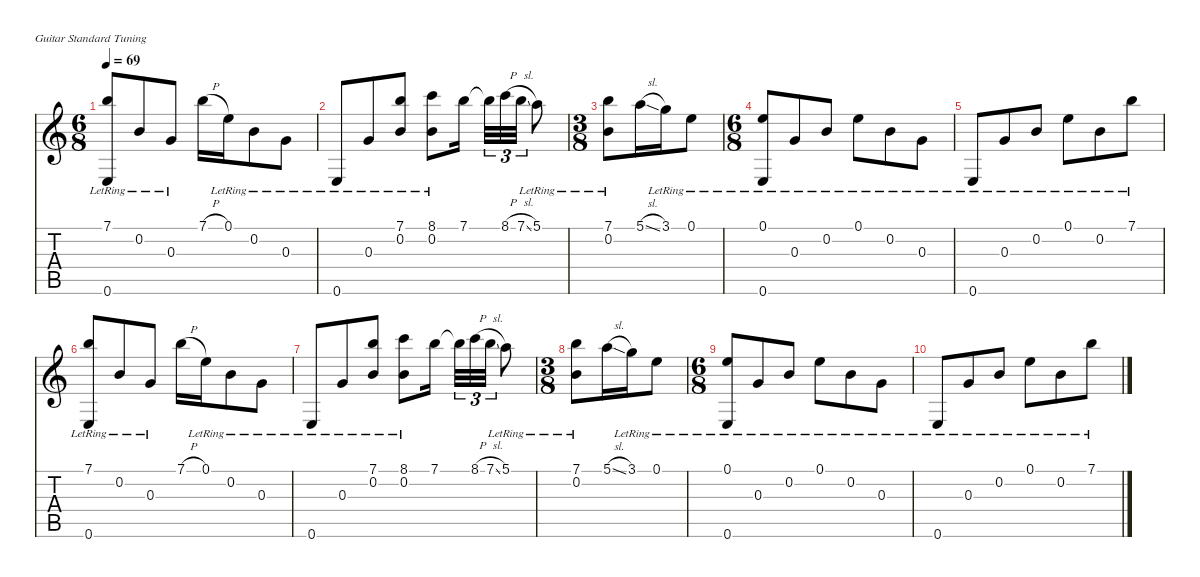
\defaultSystemsLayout 4
\hideDynamics
\bracketExtendMode nobrackets
\singleTrackTrackNamePolicy hidden
\multiTrackTrackNamePolicy hidden
\otherSystemsTrackNameOrientation horizontal
\track ("Guitar 1" "s.guit.") {mute instrument acousticguitarsteel}
\staff {score tabs}
\tuning (E4 B3 G3 D3 A2 E2)
\ts (6 8)
\tempo 69
\clef g2
\ks c
(7.1{lr} 0.6{lr}).8{dy f beam Up} 0.2{lr}.8{beam Up} 0.3{lr}.8{beam Up} 7.1{h}.16{beam Down} 0.1{lr}.16{beam Down} 0.2{lr}.8{beam Down} 0.3{lr}.8{beam Down} |
0.6{lr}.8{beam Up} 0.3{lr}.8{beam Up} (7.1{lr} 0.2{lr}).8{beam Up} (8.1{lr} 0.2{lr}).8{beam Down} 7.1.16{beam Down} 7.1{t}.32{tu (3 2) beam Down} 8.1{h}.32{tu (3 2) beam Down} 7.1{sl}.32{tu (3 2) beam Down} 5.1{lr}.8{beam Down} |
\ts (3 8)
\beaming (8 3)
(7.1{lr} 0.2{lr}).8{beam Down} 5.1{sl}.16{beam Down} 3.1{lr}.16{beam Down} 0.1{lr}.8{beam Down} |
\ts (6 8)
\beaming (8 3 3)
(0.1{lr} 0.6{lr}).8{beam Up} 0.3{lr}.8{beam Up} 0.2{lr}.8{beam Up} 0.1{lr}.8{beam Down} 0.2{lr}.8{beam Down} 0.3{lr}.8{beam Down} |
0.6{lr}.8{beam Up} 0.3{lr}.8{beam Up} 0.2{lr}.8{beam Up} 0.1{lr}.8{beam Down} 0.2{lr}.8{beam Down} 7.1{lr}.8{beam Down} |
(7.1{lr} 0.6{lr}).8{beam Up} 0.2{lr}.8{beam Up} 0.3{lr}.8{beam Up} 7.1{h}.16{beam Down} 0.1{lr}.16{beam Down} 0.2{lr}.8{beam Down} 0.3{lr}.8{beam Down} |
0.6{lr}.8{beam Up} 0.3{lr}.8{beam Up} (7.1{lr} 0.2{lr}).8{beam Up} (8.1{lr} 0.2{lr}).8{beam Down} 7.1.16{beam Down} 7.1{t}.32{tu (3 2) beam Down} 8.1{h}.32{tu (3 2) beam Down} 7.1{sl}.32{tu (3 2) beam Down} 5.1{lr}.8{beam Down} |
\ts (3 8)
\beaming (8 3)
(7.1{lr} 0.2{lr}).8{beam Down} 5.1{sl}.16{beam Down} 3.1{lr}.16{beam Down} 0.1{lr}.8{beam Down} |
\ts (6 8)
\beaming (8 3 3)
(0.1{lr} 0.6{lr}).8{beam Up} 0.3{lr}.8{beam Up} 0.2{lr}.8{beam Up} 0.1{lr}.8{beam Down} 0.2{lr}.8{beam Down} 0.3{lr}.8{beam Down} |
0.6{lr}.8{beam Up} 0.3{lr}.8{beam Up} 0.2{lr}.8{beam Up} 0.1{lr}.8{beam Down} 0.2{lr}.8{beam Down} 7.1{lr}.8{beam Down}
